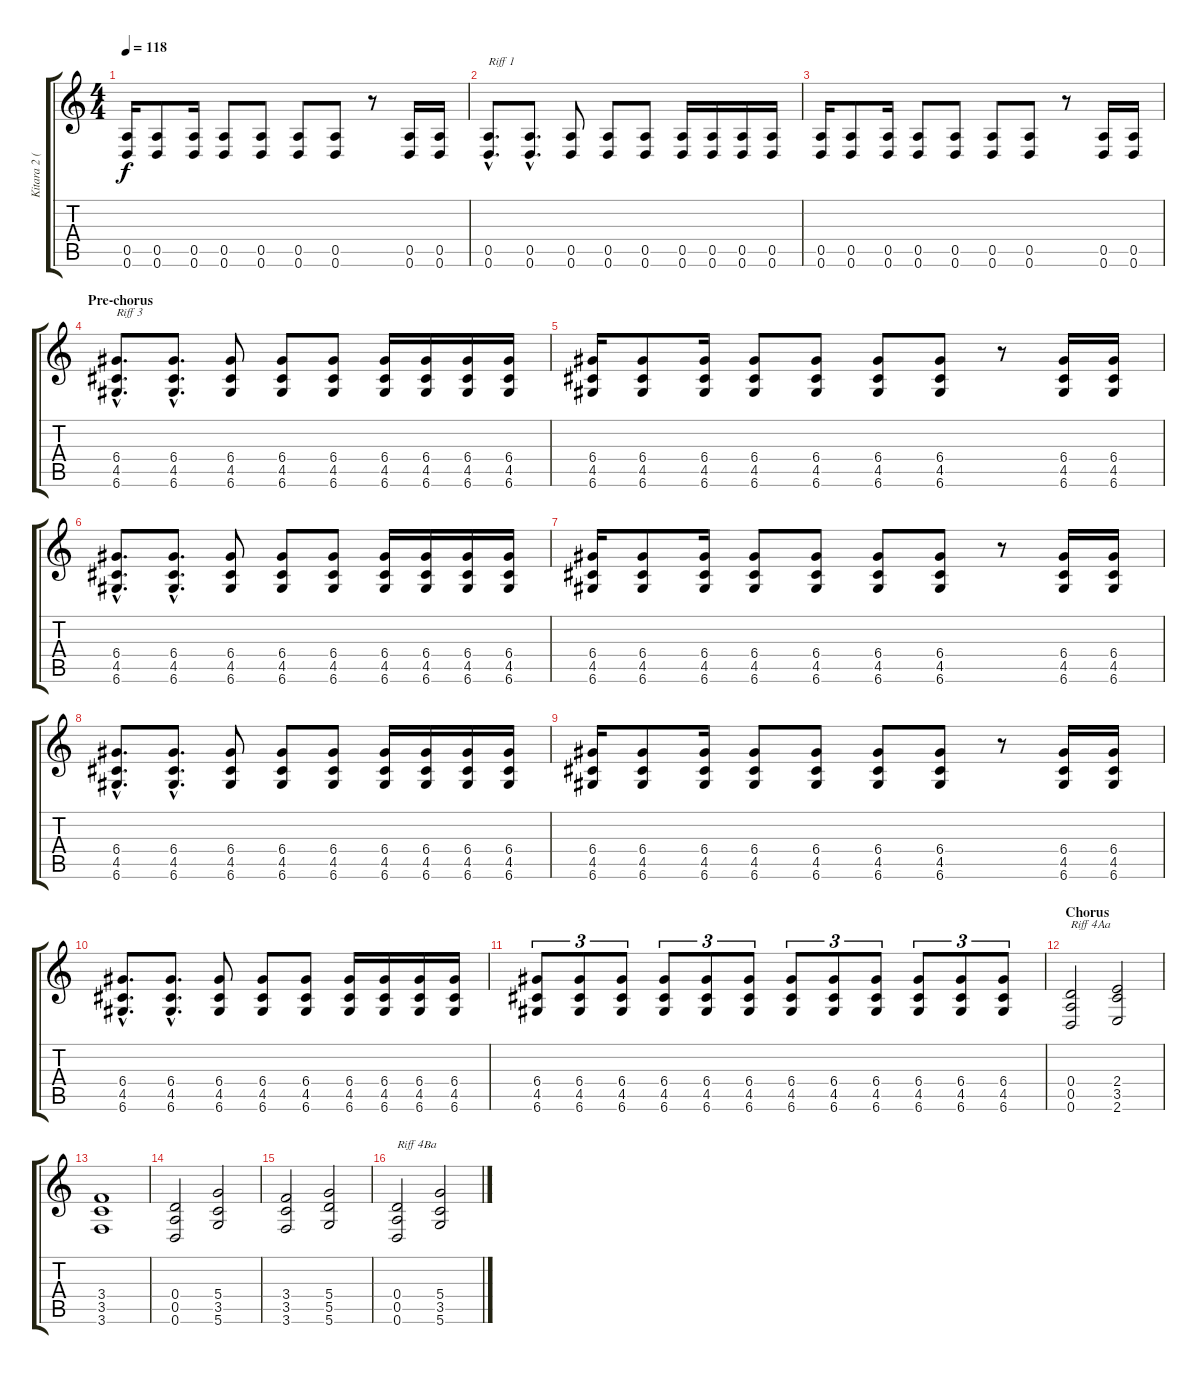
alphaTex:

\track ("Kitara 2 (Tuomo)" "Kitara 2 (") {instrument distortionguitar}
\staff {score tabs}
\tuning (E4 B3 G3 D3 A2 D2) {hide}
\ts (4 4)
\tempo 118
\clef g2
\ks c
(0.5 0.6).16{dy f} (0.5 0.6).8 (0.5 0.6).16 (0.5 0.6).8 (0.5 0.6).8 (0.5 0.6).8 (0.5 0.6).8 r.8 (0.5 0.6).16 (0.5 0.6).16 |
(0.5{hac} 0.6{hac}).8{d txt "Riff 1"} (0.5{hac} 0.6{hac}).8{d} (0.5 0.6).8 (0.5 0.6).8 (0.5 0.6).8 (0.5 0.6).16 (0.5 0.6).16 (0.5 0.6).16 (0.5 0.6).16 |
(0.5 0.6).16 (0.5 0.6).8 (0.5 0.6).16 (0.5 0.6).8 (0.5 0.6).8 (0.5 0.6).8 (0.5 0.6).8 r.8 (0.5 0.6).16 (0.5 0.6).16 |
\section ("" "Pre-chorus")
(6.4{hac} 4.5{hac} 6.6{hac}).8{d txt "Riff 3"} (6.4{hac} 4.5{hac} 6.6{hac}).8{d} (6.4 4.5 6.6).8 (6.4 4.5 6.6).8 (6.4 4.5 6.6).8 (6.4 4.5 6.6).16 (6.4 4.5 6.6).16 (6.4 4.5 6.6).16 (6.4 4.5 6.6).16 |
(6.4 4.5 6.6).16 (6.4 4.5 6.6).8 (6.4 4.5 6.6).16 (6.4 4.5 6.6).8 (6.4 4.5 6.6).8 (6.4 4.5 6.6).8 (6.4 4.5 6.6).8 r.8 (6.4 4.5 6.6).16 (6.4 4.5 6.6).16 |
(6.4{hac} 4.5{hac} 6.6{hac}).8{d} (6.4{hac} 4.5{hac} 6.6{hac}).8{d} (6.4 4.5 6.6).8 (6.4 4.5 6.6).8 (6.4 4.5 6.6).8 (6.4 4.5 6.6).16 (6.4 4.5 6.6).16 (6.4 4.5 6.6).16 (6.4 4.5 6.6).16 |
(6.4 4.5 6.6).16 (6.4 4.5 6.6).8 (6.4 4.5 6.6).16 (6.4 4.5 6.6).8 (6.4 4.5 6.6).8 (6.4 4.5 6.6).8 (6.4 4.5 6.6).8 r.8 (6.4 4.5 6.6).16 (6.4 4.5 6.6).16 |
(6.4{hac} 4.5{hac} 6.6{hac}).8{d} (6.4{hac} 4.5{hac} 6.6{hac}).8{d} (6.4 4.5 6.6).8 (6.4 4.5 6.6).8 (6.4 4.5 6.6).8 (6.4 4.5 6.6).16 (6.4 4.5 6.6).16 (6.4 4.5 6.6).16 (6.4 4.5 6.6).16 |
(6.4 4.5 6.6).16 (6.4 4.5 6.6).8 (6.4 4.5 6.6).16 (6.4 4.5 6.6).8 (6.4 4.5 6.6).8 (6.4 4.5 6.6).8 (6.4 4.5 6.6).8 r.8 (6.4 4.5 6.6).16 (6.4 4.5 6.6).16 |
(6.4{hac} 4.5{hac} 6.6{hac}).8{d} (6.4{hac} 4.5{hac} 6.6{hac}).8{d} (6.4 4.5 6.6).8 (6.4 4.5 6.6).8 (6.4 4.5 6.6).8 (6.4 4.5 6.6).16 (6.4 4.5 6.6).16 (6.4 4.5 6.6).16 (6.4 4.5 6.6).16 |
(6.4 4.5 6.6).8{tu (3 2)} (6.4 4.5 6.6).8{tu (3 2)} (6.4 4.5 6.6).8{tu (3 2)} (6.4 4.5 6.6).8{tu (3 2)} (6.4 4.5 6.6).8{tu (3 2)} (6.4 4.5 6.6).8{tu (3 2)} (6.4 4.5 6.6).8{tu (3 2)} (6.4 4.5 6.6).8{tu (3 2)} (6.4 4.5 6.6).8{tu (3 2)} (6.4 4.5 6.6).8{tu (3 2)} (6.4 4.5 6.6).8{tu (3 2)} (6.4 4.5 6.6).8{tu (3 2)} |
\section ("" "Chorus")
(0.4 0.5 0.6).2{txt "Riff 4Aa"} (2.4 3.5 2.6).2 |
(3.4 3.5 3.6).1 |
(0.4 0.5 0.6).2 (5.4 3.5 5.6).2 |
(3.4 3.5 3.6).2 (5.4 5.5 5.6).2 |
(0.4 0.5 0.6).2{txt "Riff 4Ba"} (5.4 3.5 5.6).2
